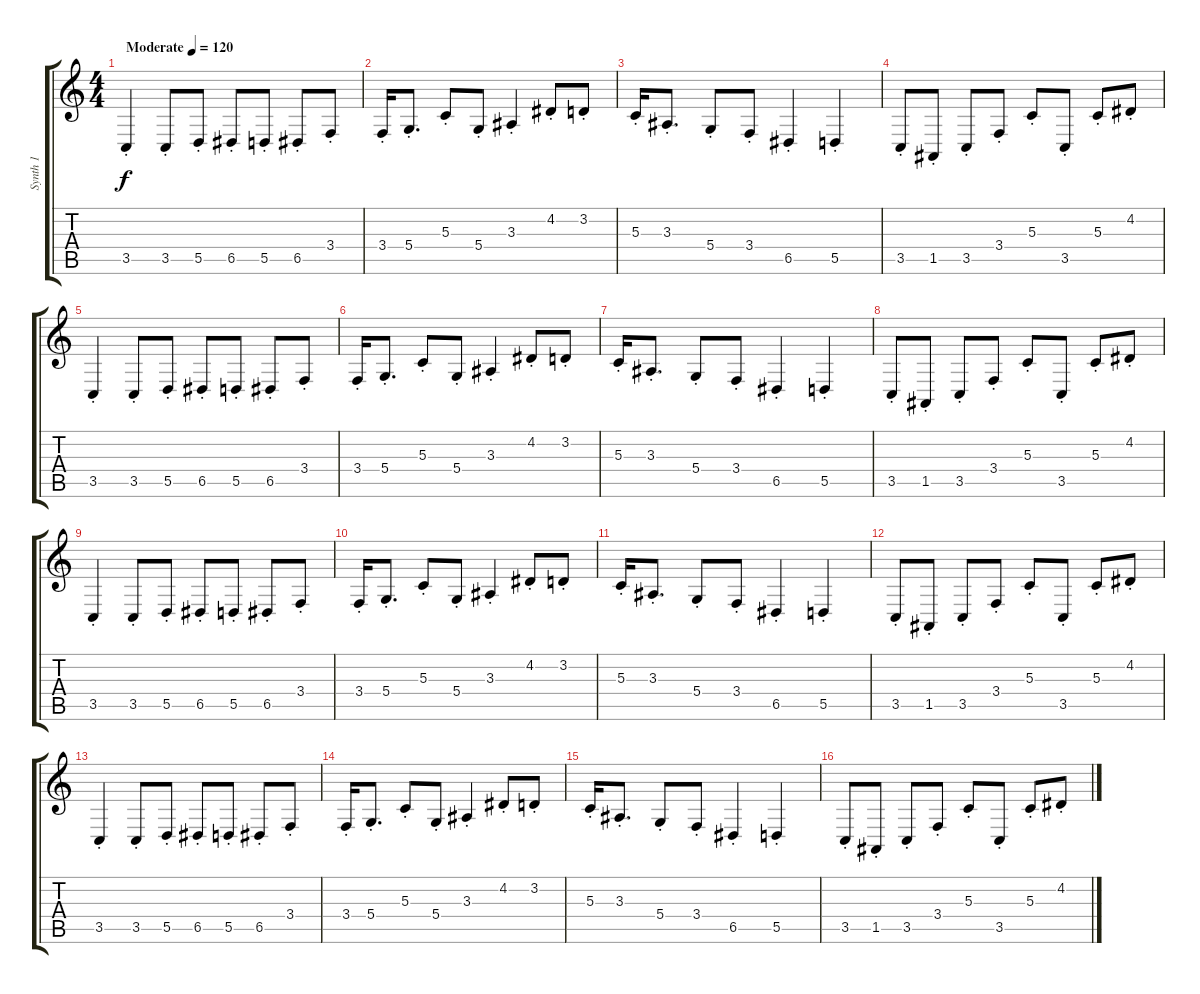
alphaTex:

\track ("Synth 1" "Synth 1") {instrument synthbrass1}
\staff {score tabs}
\tuning (E4 B3 G3 D3 A2 E2) {hide}
\ts (4 4)
\tempo (120 "Moderate")
\clef g2
\ks c
3.5{st}.4{dy f instrument synthbrass1} 3.5{st}.8 5.5{st}.8 6.5{st}.8 5.5{st}.8 6.5{st}.8 3.4{st}.8 |
3.4{st}.16 5.4{st}.8{d} 5.3{st}.8 5.4{st}.8 3.3{st}.4 4.2{st}.8 3.2{st}.8 |
5.3{st}.16 3.3{st}.8{d} 5.4{st}.8 3.4{st}.8 6.5{st}.4 5.5{st}.4 |
3.5{st}.8 1.5{st}.8 3.5{st}.8 3.4{st}.8 5.3{st}.8 3.5{st}.8 5.3{st}.8 4.2{st}.8 |
3.5{st}.4 3.5{st}.8 5.5{st}.8 6.5{st}.8 5.5{st}.8 6.5{st}.8 3.4{st}.8 |
3.4{st}.16 5.4{st}.8{d} 5.3{st}.8 5.4{st}.8 3.3{st}.4 4.2{st}.8 3.2{st}.8 |
5.3{st}.16 3.3{st}.8{d} 5.4{st}.8 3.4{st}.8 6.5{st}.4 5.5{st}.4 |
3.5{st}.8 1.5{st}.8 3.5{st}.8 3.4{st}.8 5.3{st}.8 3.5{st}.8 5.3{st}.8 4.2{st}.8 |
3.5{st}.4 3.5{st}.8 5.5{st}.8 6.5{st}.8 5.5{st}.8 6.5{st}.8 3.4{st}.8 |
3.4{st}.16 5.4{st}.8{d} 5.3{st}.8 5.4{st}.8 3.3{st}.4 4.2{st}.8 3.2{st}.8 |
5.3{st}.16 3.3{st}.8{d} 5.4{st}.8 3.4{st}.8 6.5{st}.4 5.5{st}.4 |
3.5{st}.8 1.5{st}.8 3.5{st}.8 3.4{st}.8 5.3{st}.8 3.5{st}.8 5.3{st}.8 4.2{st}.8 |
3.5{st}.4 3.5{st}.8 5.5{st}.8 6.5{st}.8 5.5{st}.8 6.5{st}.8 3.4{st}.8 |
3.4{st}.16 5.4{st}.8{d} 5.3{st}.8 5.4{st}.8 3.3{st}.4 4.2{st}.8 3.2{st}.8 |
5.3{st}.16 3.3{st}.8{d} 5.4{st}.8 3.4{st}.8 6.5{st}.4 5.5{st}.4 |
3.5{st}.8 1.5{st}.8 3.5{st}.8 3.4{st}.8 5.3{st}.8 3.5{st}.8 5.3{st}.8 4.2{st}.8
